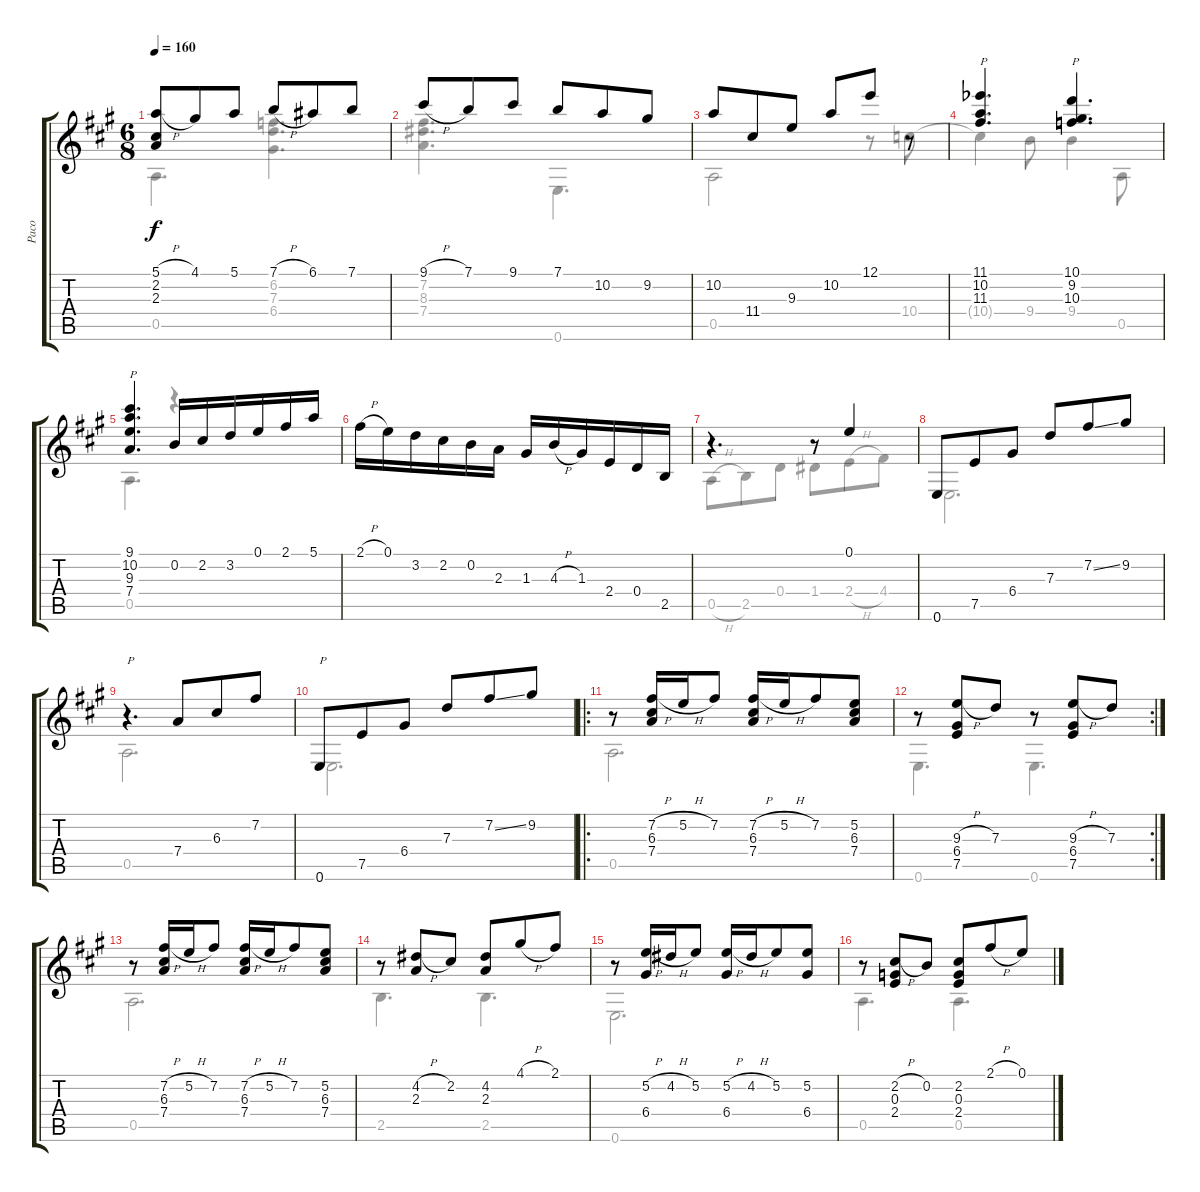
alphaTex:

\track ("Paco" "Paco") {instrument acousticguitarnylon}
\staff {score tabs}
\tuning (E4 B3 G3 D3 A2 E2) {hide}
\voice
\ts (6 8)
\tempo 160
\clef g2
\ks a
(5.1{h} 2.2 2.3).8{dy f} 4.1.8 5.1.8 7.1{h}.8 6.1.8 7.1.8 |
9.1{h}.8 7.1.8 9.1.8 7.1.8 10.2.8 9.2.8 |
10.2.8 11.4.8 9.3.8 10.2.8 12.1.8 r.8 |
(11.1{acc b} 10.2 11.3).4{d txt "P"} (10.1 9.2 10.3).4{d txt "P"} |
(9.1 10.2 9.3 7.4).4{d txt "P"} 0.2.16 2.2.16 3.2.16 0.1.16 2.1.16 5.1.16 |
2.1{h}.16 0.1.16 3.2.16 2.2.16 0.2.16 2.3.16 1.3.16 4.3{h}.16 1.3.16 2.4.16 0.4.16 2.5.16 |
r.4{d} r.8 0.1.4 |
0.6.8 7.5.8 6.4.8 7.3.8 7.2{ss}.8 9.2.8 |
r.4{d txt "P"} 7.4.8 6.3.8 7.2.8 |
0.6.8{txt "P"} 7.5.8 6.4.8 7.3.8 7.2{ss}.8 9.2.8 |
\ro
r.8 (7.2{h} 6.3 7.4).16 5.2{h}.16 7.2.8 (7.2{h} 6.3 7.4).16 5.2{h}.16 7.2.8 (5.2 6.3 7.4).8 |
\rc 2
r.8 (9.3{h} 6.4 7.5).8 7.3.8 r.8 (9.3{h} 6.4 7.5).8 7.3.8 |
r.8 (7.2{h} 6.3 7.4).16 5.2{h}.16 7.2.8 (7.2{h} 6.3 7.4).16 5.2{h}.16 7.2.8 (5.2 6.3 7.4).8 |
r.8 (4.2{h} 2.3).8 2.2.8 (4.2 2.3).8 4.1{h}.8 2.1.8 |
r.8 (5.2{h} 6.4).16 4.2{h}.16 5.2.8 (5.2{h} 6.4).16 4.2{h}.16 5.2.8 (5.2 6.4).8 |
r.8 (2.2{h} 0.3 2.4).8 0.2.8 (2.2 0.3 2.4).8 2.1{h}.8 0.1.8
\voice
\clef g2
\ottava regular
\simile none
\ks a
0.5.4{d dy f} (6.2 7.3 6.4).4{d} |
(7.2 8.3 7.4).4{d} 0.6.4{d} |
0.5.2 r.8 10.4.8 |
10.4{t}.4 9.4.8 9.4.4 0.5.8 |
0.5.4{d} r.4{d} |
|
0.5{h}.8 2.5.8 0.4.8 1.4.8 2.4{h}.8 4.4.8 |
0.6.2{d} |
0.5.2{d} |
0.6.2{d} |
0.5.2{d} |
0.6.4{d} 0.6.4{d} |
0.5.2{d} |
2.5.4{d} 2.5.4{d} |
0.6.2{d} |
0.5.4{d} 0.5.4{d}
